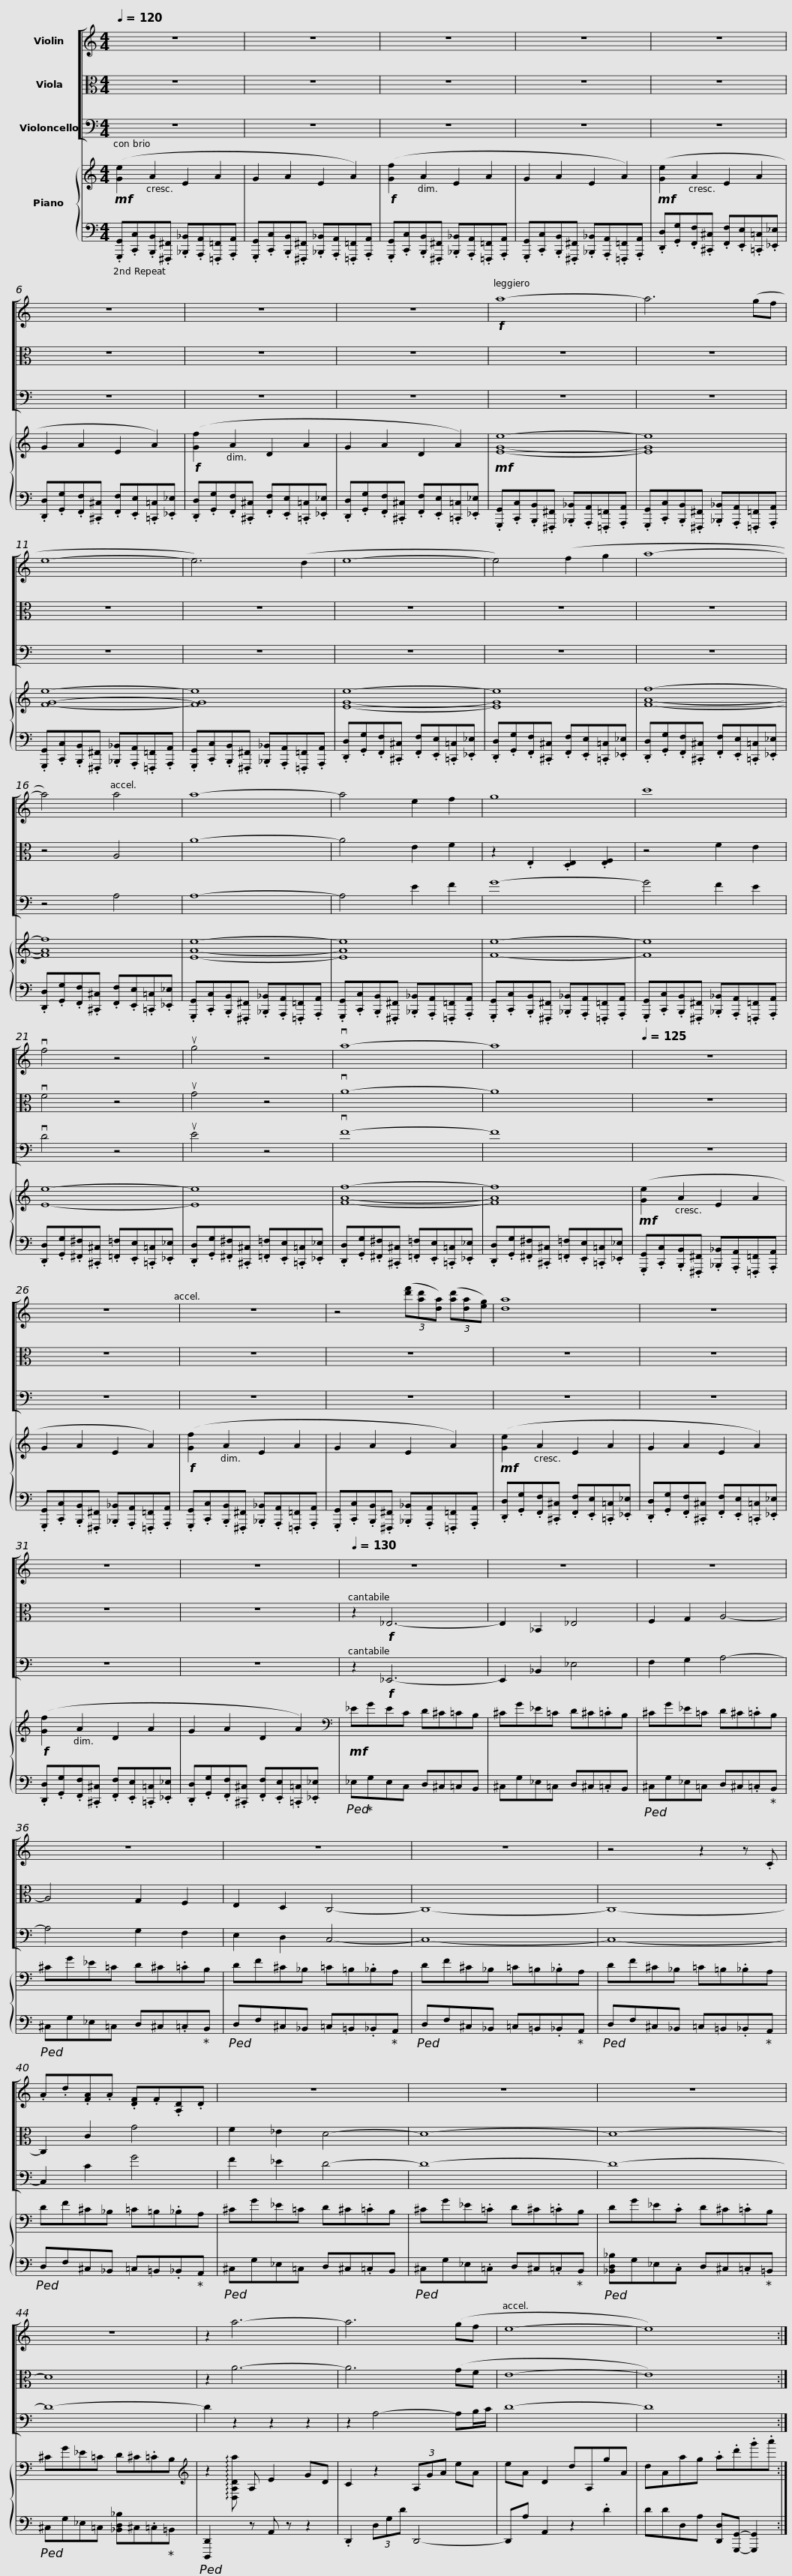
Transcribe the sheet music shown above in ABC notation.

X:1
%%score [ 1 2 3 ] { 4 | 5 }
L:1/8
Q:1/4=120
M:4/4
I:linebreak $
K:C
V:1 treble
V:2 alto
V:3 bass
V:4 treble
V:5 bass
V:1
 z8 | z8 | z8 |$ z8 | z8 | %5
 z8 |$ z8 | z8 |!f! a8- |$ a6 (gf |$ %10
 e8- | e6) (d2 | e8- |$ e4) (f2 g2 | a8- | %15
 a4) a4 |$ a8- | a4 e2 f2 | g8 |$ c'8 |$ %20
 vf4 z4 | ug4 z4 | va8- |$ a8 |[Q:1/4=125] z8 | %25
 z8 |$ z8 | z4 (3([d'f'][ad'][da]) (3([ad'][da][eg]) | [da]8 |$ z8 | %30
 z8 | z8 |$[Q:1/4=130] z8 | z8 | z8 |$ %35
 z8 |$ z8 | z8 | z4 z2 z .C |$ .A.d.[FA].A .[DF].F.[A,D].D | %40
 z8 | z8 |$ z8 | z8 | z2 a6- |$ %45
 a6 (gf | e8- | e8) :| %48
V:2
 z8 | z8 | z8 |$ z8 | z8 | %5
 z8 |$ z8 | z8 | z8 |$ z8 |$ %10
 z8 | z8 | z8 |$ z8 | z8 | %15
 z4 A,4 |$ A8- | A4 E2 F2 | z2 .E,2 .[D,E,]2 .[E,F,]2 |$ z4 F2 E2 |$ %20
 vF4 z4 | uG4 z4 | vA8- |$ A8 | z8 | %25
 z8 |$ z8 | z8 | z8 |$ z8 | %30
 z8 | z8 |$ z2!f! _E,6- | E,2 _B,,2 _E,4 | F,2 G,2 A,4- |$ %35
 A,4 G,2 F,2 |$ E,2 D,2 C,4- | C,8- | C,8- |$ C,2 C2 G4 | %40
 F2 _E2 D4- | D8- |$ D8- | D8 | z2 A6- |$ %45
 A6 (GF | E8- | E8) :| %48
V:3
 z8 | z8 | z8 |$ z8 | z8 | %5
 z8 |$ z8 | z8 | z8 |$ z8 |$ %10
 z8 | z8 | z8 |$ z8 | z8 | %15
 z4 A,4 |$ A,8- | A,4 E2 F2 | G8- |$ G4 F2 E2 |$ %20
 vD4 z4 | uE4 z4 | vF8- |$ F8 | z8 | %25
 z8 |$ z8 | z8 | z8 |$ z8 | %30
 z8 | z8 |$ z2!f! _E,,6- | E,,2 _B,,2 _E,4 | F,2 G,2 A,4- |$ %35
 A,4 G,2 F,2 |$ E,2 D,2 C,4- | C,8- | C,8- |$ C,2 C2 G4 | %40
 F2 _E2 D4- | D8- |$ D8- | D8- | D2 z2 z2 z2 |$ %45
 z2 A,4- A,B,/C/ | D8- | D8 :| %48
V:4
!mf! ([Ge]2 A2 E2 A2 | G2 A2 E2 A2) |!f! ([Gf]2 A2 E2 A2 |$ G2 A2 E2 A2) |!mf! ([Ge]2 A2 E2 A2 | %5
 G2 A2 E2 A2) |$!f! ([Gf]2 A2 D2 A2 | G2 A2 D2 A2) |!mf! [EGe]8- |$ [EGe]8 |$ %10
 [FGe]8- | [FGe]8 | [EGe]8- |$ [EGe]8 | [FAf]8- | %15
 [FAf]8 |$ [EAe]8- | [EAe]8 | [Fe]8- |$ [Fe]8 |$ %20
 [Ee]8- | [Ee]8 | [FAf]8- |$ [FAf]8 |!mf! ([Ge]2 A2 E2 A2 | %25
 G2 A2 E2 A2) |$!f! ([Gf]2 A2 E2 A2 | G2 A2 E2 A2) |!mf! ([Ge]2 A2 E2 A2 |$ G2 A2 E2 A2) | %30
!f! ([Gf]2 A2 D2 A2 | G2 A2 D2 A2) |$[K:bass]!mf! _EGEC D^C=CB, | ^CG_E=C D^C.=CB, | ^CG_E=C D^C.=CB, |$ %35
 ^CG_E=C D^C.=CB, |$ DF^C_B, =C=B,._B,A, | DF^C_B, =C=B,._B,A, | DF^C_B, =C=B,._B,A, |$ DF^C_B, =C=B,._B,A, | %40
 ^CG_E=C D^C.=CB, | ^CG_E.=C D^C.=CB, |$ DG_E.C D^C.=CB, | ^CG_E=C D^C.=CB, |[K:treble] z2 x A, E2 GD |$ %45
 C2 z2 (3A,GA eA | eA D2 dA,gA | dAag .a.d'.g'.a' :| %48
V:5
 .[G,,,G,,].[C,,C,].[B,,,B,,].[^F,,,^F,,] .[_B,,,_B,,].[A,,,A,,].[=F,,,=F,,].[A,,,A,,] | .[G,,,G,,].[C,,C,].[B,,,B,,].[^F,,,^F,,] .[_B,,,_B,,].[A,,,A,,].[=F,,,=F,,].[A,,,A,,] | .[G,,,G,,].[C,,C,].[B,,,B,,].[^F,,,^F,,] .[_B,,,_B,,].[A,,,A,,].[=F,,,=F,,].[A,,,A,,] |$ .[G,,,G,,].[C,,C,].[B,,,B,,].[^F,,,^F,,] .[_B,,,_B,,].[A,,,A,,].[=F,,,=F,,].[A,,,A,,] | .[D,,D,].[G,,G,].[F,,F,].[^C,,^C,] .[F,,F,].[E,,E,].[=C,,=C,].[_E,,_E,] | %5
 .[D,,D,].[G,,G,].[F,,F,].[^C,,^C,] .[F,,F,].[E,,E,].[=C,,=C,].[_E,,_E,] |$ .[D,,D,].[G,,G,].[F,,F,].[^C,,^C,] .[F,,F,].[E,,E,].[=C,,=C,].[_E,,_E,] | .[D,,D,].[G,,G,].[F,,F,].[^C,,^C,] .[F,,F,].[E,,E,].[=C,,=C,].[_E,,_E,] | .[G,,,G,,].[C,,C,].[B,,,B,,].[^F,,,^F,,] .[_B,,,_B,,].[A,,,A,,].[=F,,,=F,,].[A,,,A,,] |$ .[G,,,G,,].[C,,C,].[B,,,B,,].[^F,,,^F,,] .[_B,,,_B,,].[A,,,A,,].[=F,,,=F,,].[A,,,A,,] |$ %10
 .[G,,,G,,].[C,,C,].[B,,,B,,].[^F,,,^F,,] .[_B,,,_B,,].[A,,,A,,].[=F,,,=F,,].[A,,,A,,] | .[G,,,G,,].[C,,C,].[B,,,B,,].[^F,,,^F,,] .[_B,,,_B,,].[A,,,A,,].[=F,,,=F,,].[A,,,A,,] | .[D,,D,].[G,,G,].[F,,F,].[^C,,^C,] .[F,,F,].[E,,E,].[=C,,=C,].[_E,,_E,] |$ .[D,,D,].[G,,G,].[F,,F,].[^C,,^C,] .[F,,F,].[E,,E,].[=C,,=C,].[_E,,_E,] | .[D,,D,].[G,,G,].[F,,F,].[^C,,^C,] .[F,,F,].[E,,E,].[=C,,=C,].[_E,,_E,] | %15
 .[D,,D,].[G,,G,].[F,,F,].[^C,,^C,] .[F,,F,].[E,,E,].[=C,,=C,].[_E,,_E,] |$ .[G,,,G,,].[C,,C,].[B,,,B,,].[^F,,,^F,,] .[_B,,,_B,,].[A,,,A,,].[=F,,,=F,,].[A,,,A,,] | .[G,,,G,,].[C,,C,].[B,,,B,,].[^F,,,^F,,] .[_B,,,_B,,].[A,,,A,,].[=F,,,=F,,].[A,,,A,,] | .[G,,,G,,].[C,,C,].[B,,,B,,].[^F,,,^F,,] .[_B,,,_B,,].[A,,,A,,].[=F,,,=F,,].[A,,,A,,] |$ .[G,,,G,,].[C,,C,].[B,,,B,,].[^F,,,^F,,] .[_B,,,_B,,].[A,,,A,,].[=F,,,=F,,].[A,,,A,,] |$ %20
 .[D,,D,].[G,,G,].[^F,,^F,].[^C,,^C,] .[=F,,=F,].[E,,E,].[=C,,=C,].[_E,,_E,] | .[D,,D,].[G,,G,].[^F,,^F,].[^C,,^C,] .[=F,,=F,].[E,,E,].[=C,,=C,].[_E,,_E,] | .[D,,D,].[G,,G,].[^F,,^F,].[^C,,^C,] .[=F,,=F,].[E,,E,].[=C,,=C,].[_E,,_E,] |$ .[D,,D,].[G,,G,].[^F,,^F,].[^C,,^C,] .[=F,,=F,].[E,,E,].[=C,,=C,].[_E,,_E,] | .[G,,,G,,].[C,,C,].[B,,,B,,].[^F,,,^F,,] .[_B,,,_B,,].[A,,,A,,].[=F,,,=F,,].[A,,,A,,] | %25
 .[G,,,G,,].[C,,C,].[B,,,B,,].[^F,,,^F,,] .[_B,,,_B,,].[A,,,A,,].[=F,,,=F,,].[A,,,A,,] |$ .[G,,,G,,].[C,,C,].[B,,,B,,].[^F,,,^F,,] .[_B,,,_B,,].[A,,,A,,].[=F,,,=F,,].[A,,,A,,] | .[G,,,G,,].[C,,C,].[B,,,B,,].[^F,,,^F,,] .[_B,,,_B,,].[A,,,A,,].[=F,,,=F,,].[A,,,A,,] | .[D,,D,].[G,,G,].[F,,F,].[^C,,^C,] .[F,,F,].[E,,E,].[=C,,=C,].[_E,,_E,] |$ .[D,,D,].[G,,G,].[F,,F,].[^C,,^C,] .[F,,F,].[E,,E,].[=C,,=C,].[_E,,_E,] | %30
 .[D,,D,].[G,,G,].[F,,F,].[^C,,^C,] .[F,,F,].[E,,E,].[=C,,=C,].[_E,,_E,] | .[D,,D,].[G,,G,].[F,,F,].[^C,,^C,] .[F,,F,].[E,,E,].[=C,,=C,].[_E,,_E,] |$!ped! _E,!ped-up!G,E,C, D,^C,=C,B,, | ^C,G,_E,=C, D,^C,.=C,B,, |!ped! ^C,G,_E,=C, D,^C,.=C,!ped-up!B,, |$ %35
!ped! ^C,G,_E,=C, D,^C,.=C,!ped-up!B,, |$!ped! D,F,^C,_B,, =C,=B,,._B,,!ped-up!A,, |!ped! D,F,^C,_B,, =C,=B,,._B,,!ped-up!A,, |!ped! D,F,^C,_B,, =C,=B,,._B,,!ped-up!A,, |$!ped! D,F,^C,_B,, =C,=B,,._B,,!ped-up!A,, | %40
!ped! ^C,G,_E,=C, D,^C,.=C,B,, |!ped! ^C,G,_E,.=C, D,^C,.=C,!ped-up!B,, |$!ped! [_B,,D,_B,]G,_E,.C, D,^C,.=C,!ped-up!=B,, |!ped! ^C,G,_E,=C, [_B,,D,_B,]^C,.=C,!ped-up!=B,, |!ped! [D,,,D,,]2[I:staff -1] !arpeggio![D,A,Da][I:staff +1] z A,, z z2 |$ %45
 .D,,2 (3D,G,D D,,4- | D,,A, A,,2 z2 .D2 | DDD,A, [D,,D,][G,,,G,,]- [G,,,G,,]2 :| %48
